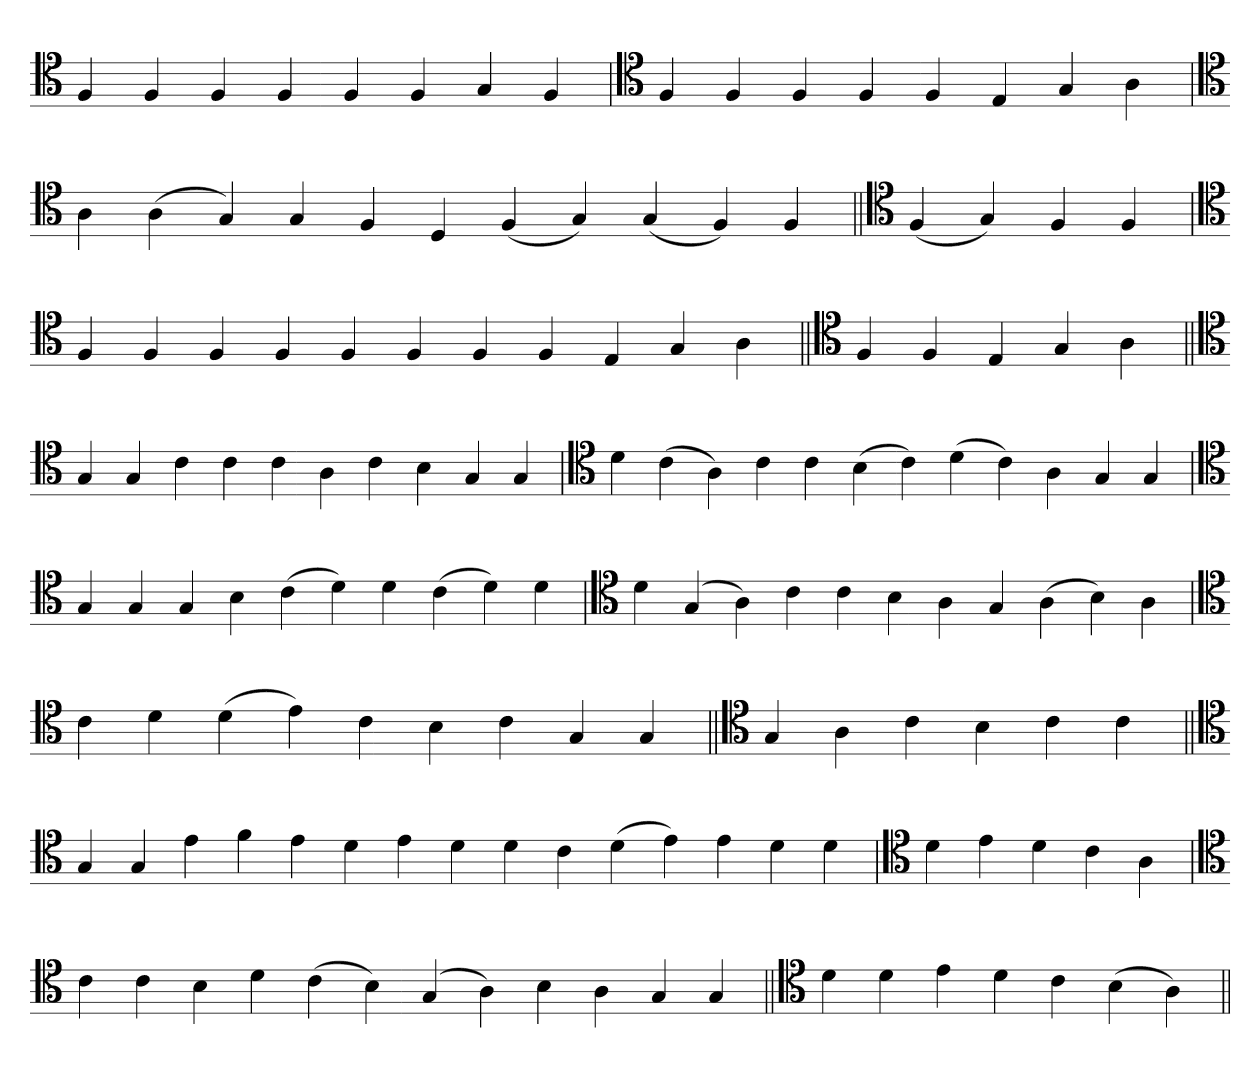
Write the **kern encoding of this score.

**kern
*part1
*staff1
*clefC4
=
4F
4F
4F
4F
4F
4F
4G
4F
=`
*clefC4
4F
4F
4F
4F
4F
4E
4G
4A
='
*clefC4
4A
(4A
4G)
4G
4F
4D
(4F
4G)
(4G
4F)
4F
=||
*clefC4
(4F
4G)
4F
4F
=`
*clefC4
4F
4F
4F
4F
4F
4F
4F
4F
4E
4G
4A
=||
*clefC4
4F
4F
4E
4G
4A
=||
*clefC4
4G
4G
4c
4c
4c
4A
4c
4B
4G
4G
='
*clefC4
4d
(4c
4A)
4c
4c
(4B
4c)
(4d
4c)
4A
4G
4G
=
*clefC4
4G
4G
4G
4B
(4c
4d)
4d
(4c
4d)
4d
='
*clefC4
4d
(4G
4A)
4c
4c
4B
4A
4G
(4A
4B)
4A
=`
*clefC4
4c
4d
(4d
4e)
4c
4B
4c
4G
4G
=||
*clefC4
4G
4A
4c
4B
4c
4c
=||
*clefC4
4G
4G
4e
4f
4e
4d
4e
4d
4d
4c
(4d
4e)
4e
4d
4d
=
*clefC4
4d
4e
4d
4c
4A
=`
*clefC4
4c
4c
4B
4d
(4c
4B)
(4G
4A)
4B
4A
4G
4G
=||
*clefC4
4d
4d
4e
4d
4c
(4B
4A)
=||
*-
